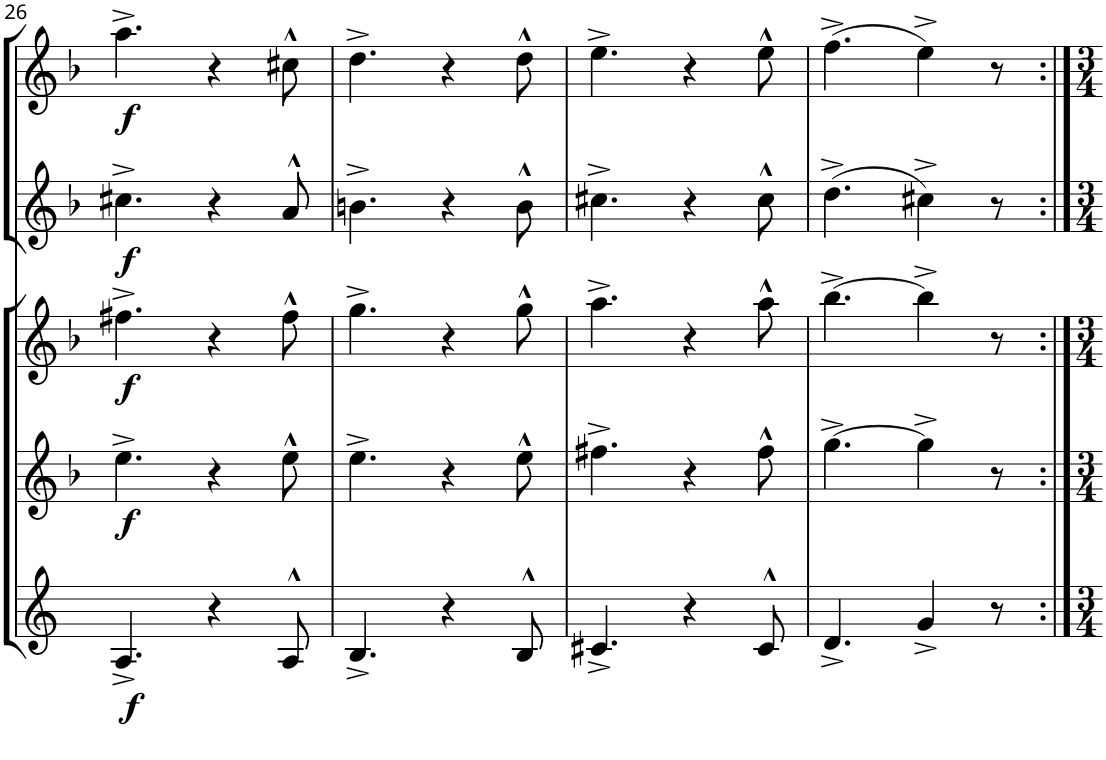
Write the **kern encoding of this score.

**kern	**dynam	**kern	**dynam	**kern	**dynam	**kern	**dynam	**kern	**dynam
*part5	*part5	*part4	*part4	*part3	*part3	*part2	*part2	*part1	*part1
*staff5	*staff5	*staff4	*staff4	*staff3	*staff3	*staff2	*staff2	*staff1	*staff1
*I"Bari	*	*I"Tnr 2	*	*I"Tnr 1	*	*I"Trpt 2	*	*I"Trpt 1	*
!!LO:PB:g=z
*clefG2	*	*clefG2	*	*clefG2	*	*clefG2	*	*clefG2	*
*Trd12c21	*	*Trd8c14	*	*Trd8c14	*	*Trd1c2	*	*Trd1c2	*
*k[]	*	*k[b-]	*	*k[b-]	*	*k[b-]	*	*k[b-]	*
*	*	*F:	*	*F:	*	*F:	*	*F:	*
*M6/8	*	*M6/8	*	*M6/8	*	*M6/8	*	*M6/8	*
=26	=26	=26	=26	=26	=26	=26	=26	=26	=26
!	!LO:DY:b	!	!LO:DY:b	!	!LO:DY:b	!	!LO:DY:b	!	!LO:DY:b
4.A^/	f	4.ee^\	f	4.ff#X^\	f	4.cc#X^\	f	4.aa^\	f
4r	.	4r	.	4r	.	4r	.	4r	.
8A^^/	.	8ee^^\	.	8ff#^^\	.	8a^^/	.	8cc#X^^\	.
=27	=27	=27	=27	=27	=27	=27	=27	=27	=27
4.B^/	.	4.ee^\	.	4.gg^\	.	4.bn^\	.	4.dd^\	.
4r	.	4r	.	4r	.	4r	.	4r	.
8B^^/	.	8ee^^\	.	8gg^^\	.	8b^^\	.	8dd^^\	.
=28	=28	=28	=28	=28	=28	=28	=28	=28	=28
4.c#X^/	.	4.ff#X^\	.	4.aa^\	.	4.cc#X^\	.	4.ee^\	.
4r	.	4r	.	4r	.	4r	.	4r	.
8c#^^/	.	8ff#^^\	.	8aa^^\	.	8cc#^^\	.	8ee^^\	.
=29	=29	=29	=29	=29	=29	=29	=29	=29	=29
4.d^/	.	[4.gg^\	.	[4.bb-^\	.	(4.dd^\	.	(4.ff^\	.
4g^/	.	4gg^\]	.	4bb-^\]	.	4cc#X^\)	.	4ee^\)	.
8r	.	8r	.	8r	.	8r	.	8r	.
=:|!	=:|!	=:|!	=:|!	=:|!	=:|!	=:|!	=:|!	=:|!	=:|!
*-	*-	*-	*-	*-	*-	*-	*-	*-	*-
